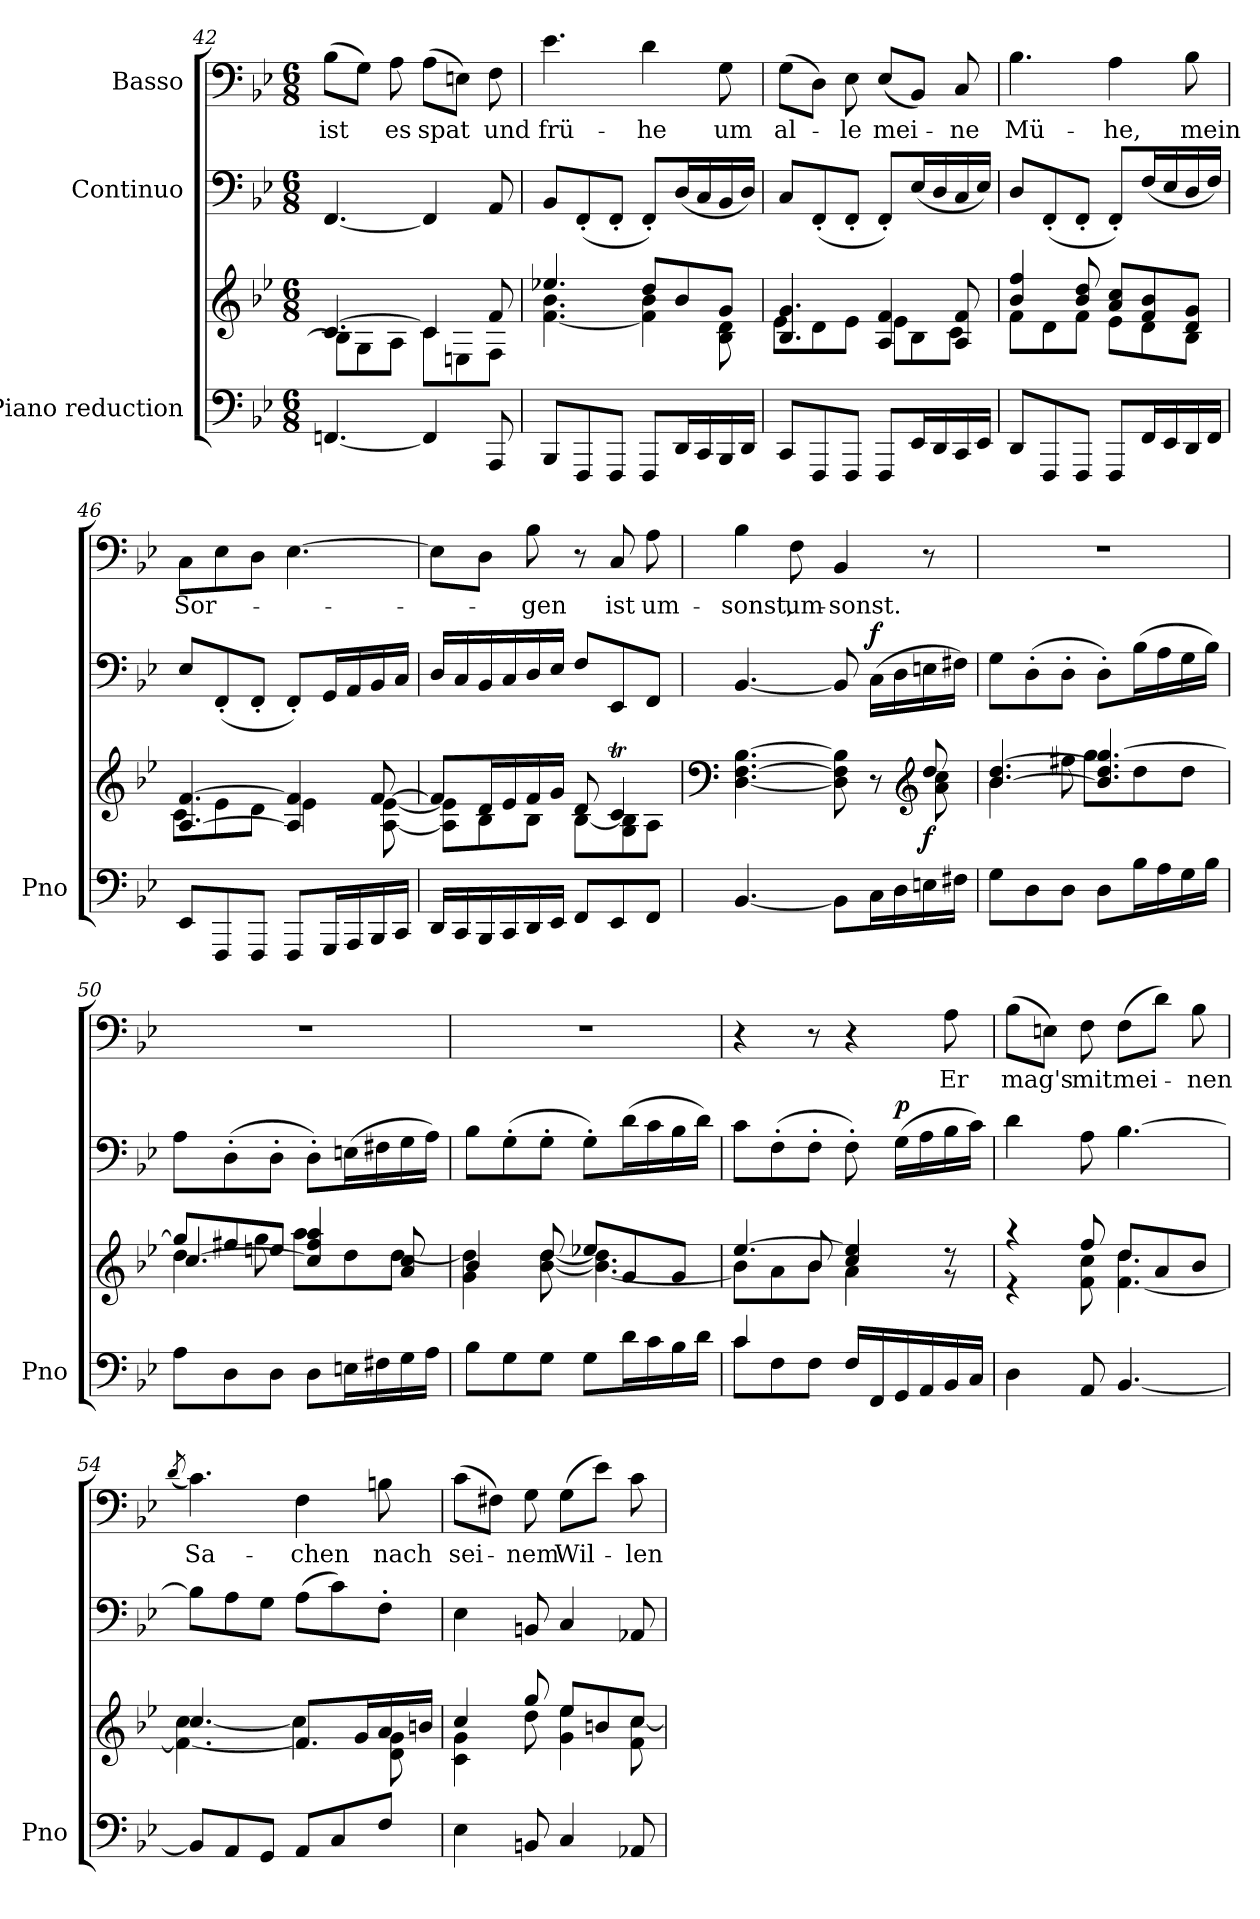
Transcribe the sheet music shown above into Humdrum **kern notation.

**kern	**kern	**dynam	**kern	**dynam	**kern	**text
*part3	*part3	*part3	*part2	*part2	*part1	*part1
*staff4	*staff3	*staff3/4	*staff2	*staff2	*staff1	*staff1
*I"Piano reduction	*	*	*I"Continuo	*	*I"Basso	*
*I'Pno	*	*	*	*	*	*
*clefF4	*clefG2	*	*clefF4	*	*clefF4	*
*k[b-e-]	*k[b-e-]	*	*k[b-e-]	*	*k[b-e-]	*
*M6/8	*M6/8	*	*M6/8	*	*M6/8	*
=42	=42	=42	=42	=42	=42	=42
*	*^	*	*	*	*	*
!	!	!	!	!	!	!	!LO:LY:b
[4.FFn/	[4.c/	8B-\L]	.	[4.FF/	.	(8B-\L	ist
.	.	8G\	.	.	.	8G\J)	.
!	!	!	!	!	!	!	!LO:LY:b
.	.	8A\J	.	.	.	8A\	es
!	!	!	!	!	!	!	!LO:LY:b
4FF/]	4c/]	8c\L	.	4FF/]	.	(8A\L	spat
.	.	8En\	.	.	.	8En\J)	.
!	!	!	!	!	!	!	!LO:LY:b
8AAA/	8f/	8F\J	.	8AA/	.	8F\	und
!!LO:LB:g=z
=43	=43	=43	=43	=43	=43	=43	=43
!	!	!	!	!	!	!	!LO:LY:b
8BBB-/L	4.ee-X/	[4.f\ 4.b-\	.	8BB-/L	.	4.e-\	frü-
8FFF/	.	.	.	(8FF'/	.	.	.
8FFF/J	.	.	.	8FF'/J	.	.	.
!	!	!	!	!	!	!	!LO:LY:b
8FFF/L	8dd/L	4f\] 4b-\	.	8FF'/L)	.	4d\	he
16DD/L	8b-/	.	.	(16D/L	.	.	.
16CC/	.	.	.	16C/	.	.	.
!	!	!	!	!	!	!	!LO:LY:b
16BBB-/	8g/J	8B-\ 8d\	.	16BB-/	.	8G\	um
16DD/JJ	.	.	.	16D/JJ)	.	.	.
=44	=44	=44	=44	=44	=44	=44	=44
!	!	!	!	!	!	!	!LO:LY:b
8CC/L	4.B-/ 4.g/	8e-\L	.	8C/L	.	(8G\L	al-
8FFF/	.	8d\	.	(8FF'/	.	8D\J)	.
!	!	!	!	!	!	!	!LO:LY:b
8FFF/J	.	8e-\J	.	8FF'/J	.	8E-\	-le
!	!	!	!	!	!	!	!LO:LY:b
8FFF/L	4A/ 4f/	8e-\L	.	8FF'/L)	.	(8E-/L	mei-
16EE-/L	.	8B-\	.	(16E-/L	.	8BB-/J)	.
16DD/	.	.	.	16D/	.	.	.
!	!	!	!	!	!	!	!LO:LY:b
16CC/	8A/ 8f/	8c\J	.	16C/	.	8C/	-ne
16EE-/JJ	.	.	.	16E-/JJ)	.	.	.
=45	=45	=45	=45	=45	=45	=45	=45
!	!	!	!	!	!	!	!LO:LY:b
8DD/L	4b-/ 4ff/	8f\L	.	8D/L	.	4.B-\	Mü-
8FFF/	.	8d\	.	(8FF'/	.	.	.
8FFF/J	8b-/ 8dd/	8f\J	.	8FF'/J	.	.	.
!	!	!	!	!	!	!	!LO:LY:b
8FFF/L	8a/ 8cc/L	8e-\L	.	8FF'/L)	.	4A\	-he,
16FF/L	8f/ 8b-/	8d\	.	(16F/L	.	.	.
16EE-/	.	.	.	16E-/	.	.	.
!	!	!	!	!	!	!	!LO:LY:b
16DD/	8d/ 8g/J	8B-\J	.	16D/	.	8B-\	mein
16FF/JJ	.	.	.	16F/JJ)	.	.	.
=46	=46	=46	=46	=46	=46	=46	=46
!	!	!	!	!	!	!	!LO:LY:b
8EE-/L	[<4.A/ [4.f/	8c\L	.	8E-/L	.	8C\L	Sor-
8FFF/	.	8e-\	.	(8FF'/	.	8E-\	.
8FFF/J	.	8d\J	.	8FF'/J	.	8D\J	.
8FFF/L	4A/] 4f/]	4e-\	.	8FF'/L)	.	[4.E-\	.
16GGG/L	.	.	.	16GG/L	.	.	.
16AAA/	.	.	.	16AA/	.	.	.
16BBB-/	[8f/	[8A\ [8e-\	.	16BB-/	.	.	.
16CC/JJ	.	.	.	16C/JJ	.	.	.
=47	=47	=47	=47	=47	=47	=47	=47
16DD/LL	8f/L]	8A\] 8e-\]L	.	16D/LL	.	8E-\L]	.
16CC/	.	.	.	16C/	.	.	.
16BBB-/	16d/L	8B-\	.	16BB-/	.	8D\J	.
16CC/	16e-/	.	.	16C/	.	.	.
!	!	!	!	!	!	!	!LO:LY:b
16DD/	16f/	8B-\J	.	16D/	.	8B-\	-gen
16EE-/JJ	16g/JJ	.	.	16E-/JJ	.	.	.
8FF/L	8d/	[8B-\L	.	8F/L	.	8r	.
!	!	!	!	!	!	!	!LO:LY:b
8EE-/	4cT/	8G\ 8B-\]	.	8EE-/	.	8C/	ist
!	!	!	!	!	!	!	!LO:LY:b
8FF/J	.	8A\J	.	8FF/J	.	8A\	um-
=48	=48	=48	=48	=48	=48	=48	=48
*	*clefF4	*	*	*	*	*	*
!	!	!	!	!	!	!	!LO:LY:b
[4.BB-/	[4.D\ [4.F\ [>4.B-\	2ryy	.	[4.BB-/	.	4B-\	-sonst,
!	!	!	!	!	!	!	!LO:LY:b
.	.	.	.	.	.	8F\	um-
!	!	!	!	!	!	!	!LO:LY:b
8BB-\L]	8D\] 8F\] 8B-\]	.	.	8BB-/]	.	4BB-/	sonst.
!	!	!	!	!	!LO:DY:a	!	!
16C\L	8r	8ryy	.	(16C\LL	f	.	.
16D\	.	.	.	16D\	.	.	.
*	*clefG2	*	*	*	*	*	*
!	!	!	!LO:DY:b	!	!	!	!
16En\	8dd/	8a\ 8cc\	f	16En\	.	8r	.
16F#X\JJ	.	.	.	16F#X\JJ)	.	.	.
=49	=49	=49	=49	=49	=49	=49	=49
8G\L	[<4.b-/ [<4.dd/	4b-\	.	8G\L	.	2.r	.
8D\	.	.	.	(8D'\	.	.	.
8D\J	.	8ff#X\	.	8D'\J	.	.	.
8D\L	4.b-/] 4.dd/] [4.gg/	8gg\L	.	8D'\L)	.	.	.
16B-\L	.	8dd\	.	(16B-\L	.	.	.
16A\	.	.	.	16A\	.	.	.
16G\	.	8dd\J	.	16G\	.	.	.
16B-\JJ	.	.	.	16B-\JJ)	.	.	.
!!LO:LB:g=z
=50	=50	=50	=50	=50	=50	=50	=50
*	*	*^	*	*	*	*	*
8A\L	8gg/L]	4dd\	[<4.cc/	.	8A\L	.	2.r	.
8D\	8ff#X/	.	.	.	(8D'\	.	.	.
8D\J	8een/J	8gg\	.	.	8D'\J	.	.	.
8D\L	4cc/] 4ff#/ 4aa/	8aa\L	4.ryy	.	8D'\L)	.	.	.
16En\L	.	8dd\	.	.	(16En\L	.	.	.
16F#X\	.	.	.	.	16F#X\	.	.	.
16G\	8a/ 8cc/	[>8dd\J	.	.	16G\	.	.	.
16A\JJ	.	.	.	.	16A\JJ)	.	.	.
*	*	*v	*v	*	*	*	*	*
=51	=51	=51	=51	=51	=51	=51	=51
8B-\L	4b-/	4g\ 4dd\]	.	8B-\L	.	2.r	.
8G\	.	.	.	(8G'\	.	.	.
8G\J	8dd/	[8b-\ [8dd\	.	8G'\J	.	.	.
8G\L	8ee-X/L	4.b-\_ 4.dd\]	.	8G'\L)	.	.	.
16d\L	8g/	.	.	(16d\L	.	.	.
16c\	.	.	.	16c\	.	.	.
16B-\	8g/J	.	.	16B-\	.	.	.
16d\JJ	.	.	.	16d\JJ)	.	.	.
=52	=52	=52	=52	=52	=52	=52	=52
*^	*	*^	*	*	*	*	*
4c/	8c\L	[4.ee-/	8b-\L]	4ryy	.	8c\L	.	4r	.
.	8F\	.	8a\	.	.	(8F'\	.	.	.
8ryy	8F\J	.	8b-\J	8b-/	.	8F'\J	.	8r	.
16F/LL	4.ryy	4cc/ 4ee-/]	4a\	4.ryy	.	8F'\)	.	4r	.
16FF/	.	.	.	.	.	.	.	.	.
!	!	!	!	!	!	!	!LO:DY:a	!	!
16GG/	.	.	.	.	.	(16G\LL	p	.	.
16AA/	.	.	.	.	.	16A\	.	.	.
!	!	!	!	!	!	!	!	!	!LO:LY:b
16BB-/	.	8r	8r	.	.	16B-\	.	8A\	Er
16C/JJ	.	.	.	.	.	16c\JJ)	.	.	.
*v	*v	*	*	*	*	*	*	*	*
*	*	*v	*v	*	*	*	*	*
=53	=53	=53	=53	=53	=53	=53	=53
!	!	!	!	!	!	!	!LO:LY:b
4D\	4r	4r	.	4d\	.	(8B-\L	mag's
.	.	.	.	.	.	8En\J)	.
!	!	!	!	!	!	!	!LO:LY:b
8AA/	8ff/	8f\ 8cc\	.	8A\	.	8F\	mit
!	!	!	!	!	!	!	!LO:LY:b
[4.BB-/	8dd/L	[4.f\ 4.dd\	.	[4.B-\	.	(8F\L	mei-
.	8a/	.	.	.	.	8d\J)	.
!	!	!	!	!	!	!	!LO:LY:b
.	8b-/J	.	.	.	.	8B-\	-nen
=54	=54	=54	=54	=54	=54	=54	=54
.	.	.	.	.	.	(8qd/	.
!	!	!	!	!	!	!	!LO:LY:b
8BB-/L]	4.cc/	4.f\_ [>4.cc\	.	8B-\L]	.	4.c\)	Sa-
8AA/	.	.	.	8A\	.	.	.
8GG/J	.	.	.	8G\J	.	.	.
!	!	!	!	!	!	!	!LO:LY:b
8AA/L	8.f/L]	4cc\]	.	(8A\L	.	4F\	-chen
8C/	.	.	.	8c\)	.	.	.
.	16g/L	.	.	.	.	.	.
!	!	!	!	!	!	!	!LO:LY:b
8F/J	16a/	8d\ 8g\	.	8F'\J	.	8Bn\	nach
.	16bn/JJ	.	.	.	.	.	.
=55	=55	=55	=55	=55	=55	=55	=55
!	!	!	!	!	!	!	!LO:LY:b
4E-\	4cc/	4c\ 4g\	.	4E-\	.	(8c\L	sei-
.	.	.	.	.	.	8F#X\J)	.
!	!	!	!	!	!	!	!LO:LY:b
8BBn/	8gg/	8dd\	.	8BBn/	.	8G\	-nem
!	!	!	!	!	!	!	!LO:LY:b
4C/	8ee-/L	4g\ 4ee-\	.	4C/	.	(8G\L	Wil-
.	8bn/	.	.	.	.	8e-\J)	.
!	!	!	!	!	!	!	!LO:LY:b
8AA-X/	8cc/J	8f\ [8cc\	.	8AA-X/	.	8c\	-len
*	*v	*v	*	*	*	*	*
=	=	=	=	=	=	=
*-	*-	*-	*-	*-	*-	*-
